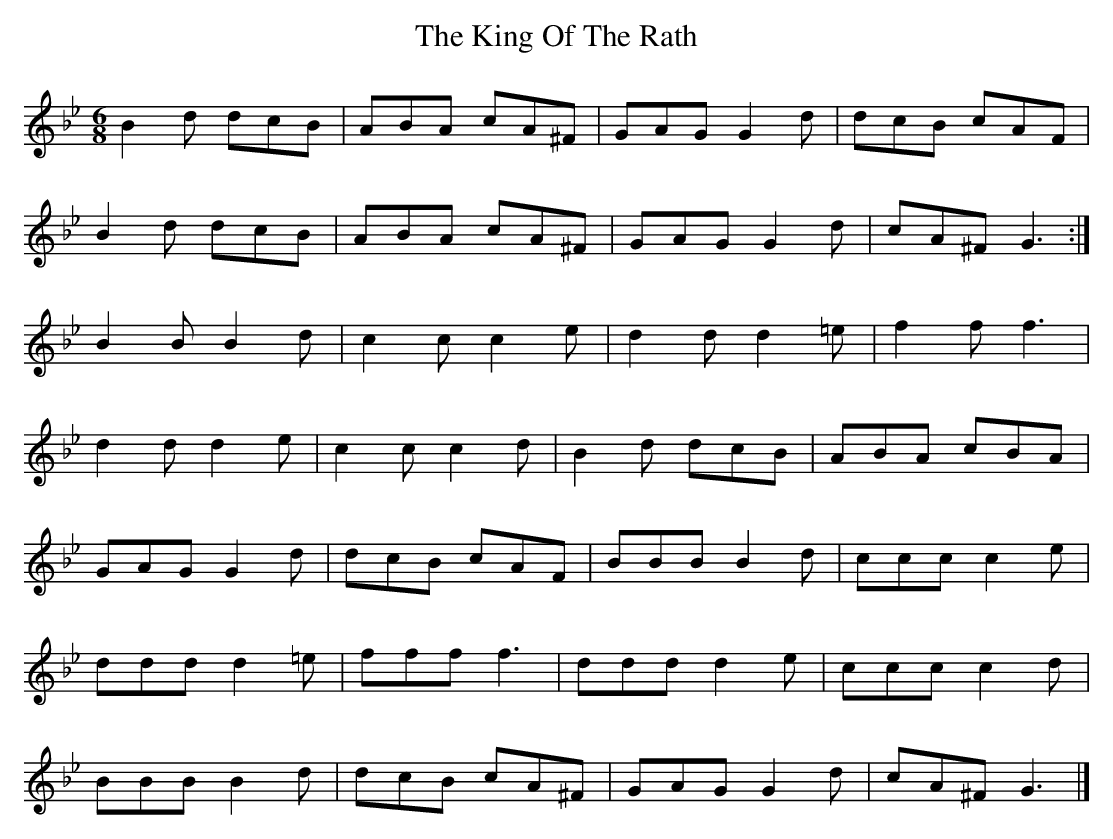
X:1
T: The King Of The Rath
M: 6/8
L: 1/8
K: Gm
B2 d  dcB  | ABA  cA^F | GAG  G2 d  | dcB  cAF  |
B2 d  dcB  | ABA  cA^F | GAG  G2 d  | cA^F G3  :|
B2 B B2 d  | c2 c c2 e | d2 d d2 =e | f2 f f3   |
d2 d d2 e  | c2 c c2 d | B2 d dcB   | ABA  cBA  |
GAG  G2 d  | dcB  cAF  | BBB  B2 d  | ccc  c2 e |
ddd  d2 =e | fff  f3   | ddd  d2 e  | ccc  c2 d |
BBB  B2 d  | dcB  cA^F | GAG  G2 d  | cA^F G3   |]
